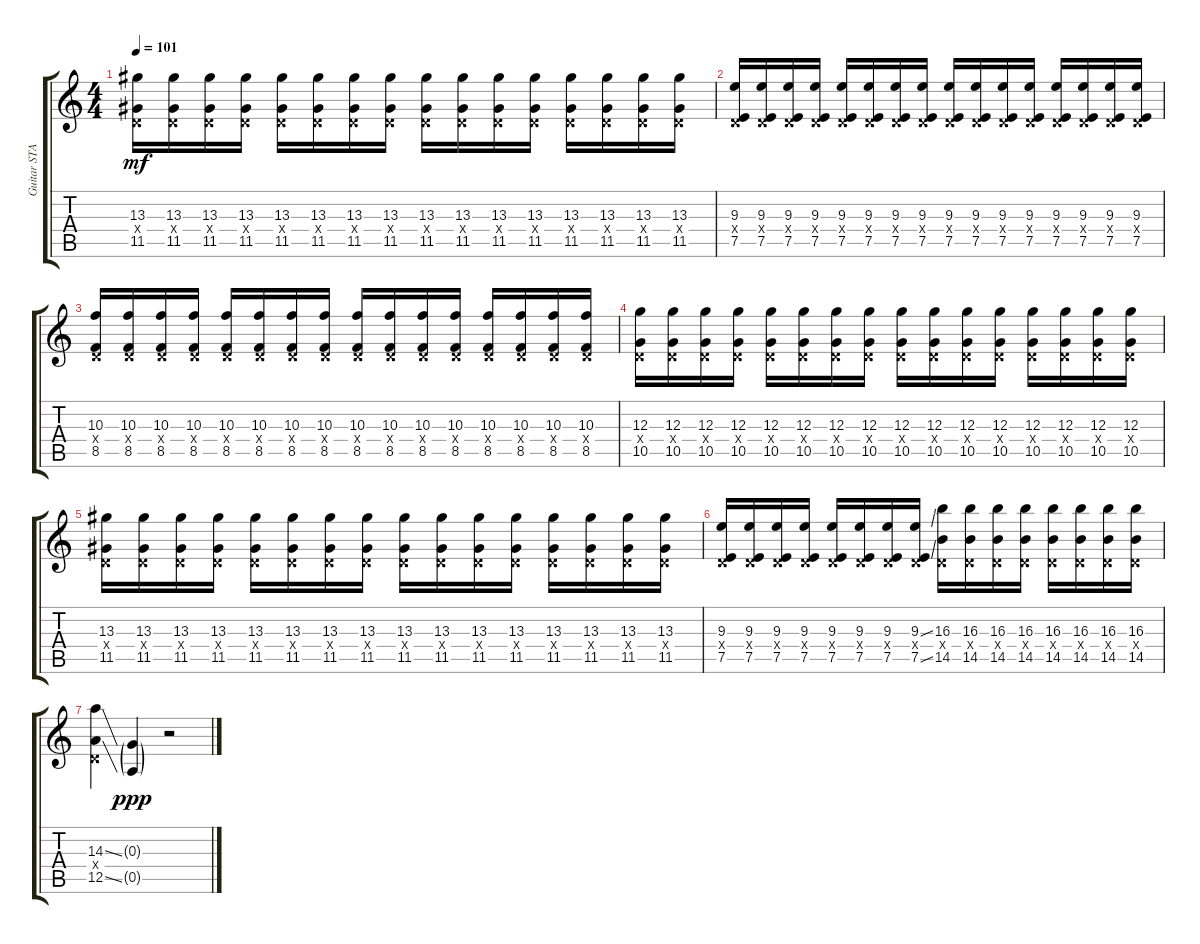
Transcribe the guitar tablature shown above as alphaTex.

\track ("Guitar STANDARD THREE" "Guitar STA") {instrument distortionguitar}
\staff {score tabs}
\tuning (E4 B3 G3 D3 A2 E2) {hide}
\ts (4 4)
\tempo 101
\clef g2
\ks c
(13.3 0.4{x} 11.5).16{dy mf} (13.3 0.4{x} 11.5).16 (13.3 0.4{x} 11.5).16 (13.3 0.4{x} 11.5).16 (13.3 0.4{x} 11.5).16 (13.3 0.4{x} 11.5).16 (13.3 0.4{x} 11.5).16 (13.3 0.4{x} 11.5).16 (13.3 0.4{x} 11.5).16 (13.3 0.4{x} 11.5).16 (13.3 0.4{x} 11.5).16 (13.3 0.4{x} 11.5).16 (13.3 0.4{x} 11.5).16 (13.3 0.4{x} 11.5).16 (13.3 0.4{x} 11.5).16 (13.3 0.4{x} 11.5).16 |
(9.3 0.4{x} 7.5).16 (9.3 0.4{x} 7.5).16 (9.3 0.4{x} 7.5).16 (9.3 0.4{x} 7.5).16 (9.3 0.4{x} 7.5).16 (9.3 0.4{x} 7.5).16 (9.3 0.4{x} 7.5).16 (9.3 0.4{x} 7.5).16 (9.3 0.4{x} 7.5).16 (9.3 0.4{x} 7.5).16 (9.3 0.4{x} 7.5).16 (9.3 0.4{x} 7.5).16 (9.3 0.4{x} 7.5).16 (9.3 0.4{x} 7.5).16 (9.3 0.4{x} 7.5).16 (9.3 0.4{x} 7.5).16 |
(10.3 0.4{x} 8.5).16 (10.3 0.4{x} 8.5).16 (10.3 0.4{x} 8.5).16 (10.3 0.4{x} 8.5).16 (10.3 0.4{x} 8.5).16 (10.3 0.4{x} 8.5).16 (10.3 0.4{x} 8.5).16 (10.3 0.4{x} 8.5).16 (10.3 0.4{x} 8.5).16 (10.3 0.4{x} 8.5).16 (10.3 0.4{x} 8.5).16 (10.3 0.4{x} 8.5).16 (10.3 0.4{x} 8.5).16 (10.3 0.4{x} 8.5).16 (10.3 0.4{x} 8.5).16 (10.3 0.4{x} 8.5).16 |
(12.3 0.4{x} 10.5).16 (12.3 0.4{x} 10.5).16 (12.3 0.4{x} 10.5).16 (12.3 0.4{x} 10.5).16 (12.3 0.4{x} 10.5).16 (12.3 0.4{x} 10.5).16 (12.3 0.4{x} 10.5).16 (12.3 0.4{x} 10.5).16 (12.3 0.4{x} 10.5).16 (12.3 0.4{x} 10.5).16 (12.3 0.4{x} 10.5).16 (12.3 0.4{x} 10.5).16 (12.3 0.4{x} 10.5).16 (12.3 0.4{x} 10.5).16 (12.3 0.4{x} 10.5).16 (12.3 0.4{x} 10.5).16 |
(13.3 0.4{x} 11.5).16 (13.3 0.4{x} 11.5).16 (13.3 0.4{x} 11.5).16 (13.3 0.4{x} 11.5).16 (13.3 0.4{x} 11.5).16 (13.3 0.4{x} 11.5).16 (13.3 0.4{x} 11.5).16 (13.3 0.4{x} 11.5).16 (13.3 0.4{x} 11.5).16 (13.3 0.4{x} 11.5).16 (13.3 0.4{x} 11.5).16 (13.3 0.4{x} 11.5).16 (13.3 0.4{x} 11.5).16 (13.3 0.4{x} 11.5).16 (13.3 0.4{x} 11.5).16 (13.3 0.4{x} 11.5).16 |
(9.3 0.4{x} 7.5).16 (9.3 0.4{x} 7.5).16 (9.3 0.4{x} 7.5).16 (9.3 0.4{x} 7.5).16 (9.3 0.4{x} 7.5).16 (9.3 0.4{x} 7.5).16 (9.3 0.4{x} 7.5).16 (9.3{ss} 0.4{x} 7.5{ss}).16 (16.3 0.4{x} 14.5).16 (16.3 0.4{x} 14.5).16 (16.3 0.4{x} 14.5).16 (16.3 0.4{x} 14.5).16 (16.3 0.4{x} 14.5).16 (16.3 0.4{x} 14.5).16 (16.3 0.4{x} 14.5).16 (16.3 0.4{x} 14.5).16 |
(14.3{ss} 0.4{x} 12.5{ss}).4 (0.3{g} 0.5{g}).4{dy ppp} r.2
